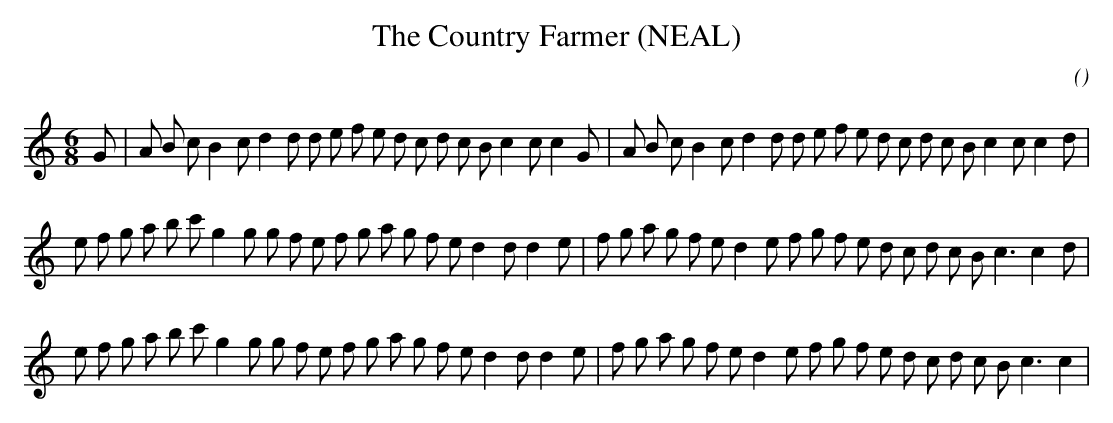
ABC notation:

X:1
T: The Country Farmer (NEAL)
C:
O:
M:6/8
K:C
K:C
M:6/8
L:1/16
G2 |A2 B2 c2 B4 c2 d4 d2 d2 e2 f2 e2 d2 c2 d2 c2 B2 c4 c2 c4 G2 |A2 B2 c2 B4 c2 d4 d2 d2 e2 f2 e2 d2 c2 d2 c2 B2 c4 c2 c4 d2 |
e2 f2 g2 a2 b2 c'2 g4 g2 g2 f2 e2 f2 g2 a2 g2 f2 e2 d4 d2 d4 e2 |f2 g2 a2 g2 f2 e2 d4 e2 f2 g2 f2 e2 d2 c2 d2 c2 B2 c6 c4 d2 |
e2 f2 g2 a2 b2 c'2 g4 g2 g2 f2 e2 f2 g2 a2 g2 f2 e2 d4 d2 d4 e2 |f2 g2 a2 g2 f2 e2 d4 e2 f2 g2 f2 e2 d2 c2 d2 c2 B2 c6 c4 |
